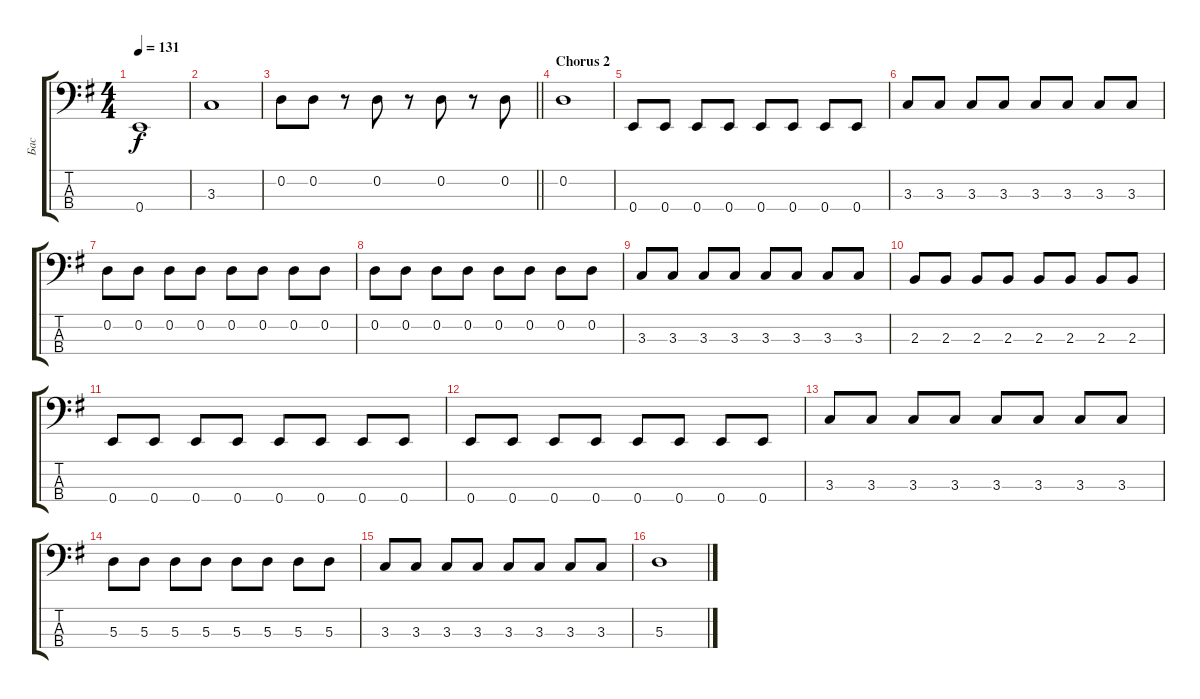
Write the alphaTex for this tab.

\track ("Бас" "Бас") {instrument electricbassfinger}
\staff {score tabs}
\tuning (G2 D2 A1 E1) {hide}
\ts (4 4)
\tempo 131
\clef f4
\ks eminor
0.4.1{dy f} |
3.3.1 |
\barLineRight lightlight
0.2.8 0.2.8 r.8 0.2.8 r.8 0.2.8 r.8 0.2.8 |
\section ("" "Chorus 2")
0.2.1 |
0.4.8 0.4.8 0.4.8 0.4.8 0.4.8 0.4.8 0.4.8 0.4.8 |
3.3.8 3.3.8 3.3.8 3.3.8 3.3.8 3.3.8 3.3.8 3.3.8 |
0.2.8 0.2.8 0.2.8 0.2.8 0.2.8 0.2.8 0.2.8 0.2.8 |
0.2.8 0.2.8 0.2.8 0.2.8 0.2.8 0.2.8 0.2.8 0.2.8 |
3.3.8 3.3.8 3.3.8 3.3.8 3.3.8 3.3.8 3.3.8 3.3.8 |
2.3.8 2.3.8 2.3.8 2.3.8 2.3.8 2.3.8 2.3.8 2.3.8 |
0.4.8 0.4.8 0.4.8 0.4.8 0.4.8 0.4.8 0.4.8 0.4.8 |
0.4.8 0.4.8 0.4.8 0.4.8 0.4.8 0.4.8 0.4.8 0.4.8 |
3.3.8 3.3.8 3.3.8 3.3.8 3.3.8 3.3.8 3.3.8 3.3.8 |
5.3.8 5.3.8 5.3.8 5.3.8 5.3.8 5.3.8 5.3.8 5.3.8 |
3.3.8 3.3.8 3.3.8 3.3.8 3.3.8 3.3.8 3.3.8 3.3.8 |
5.3.1
